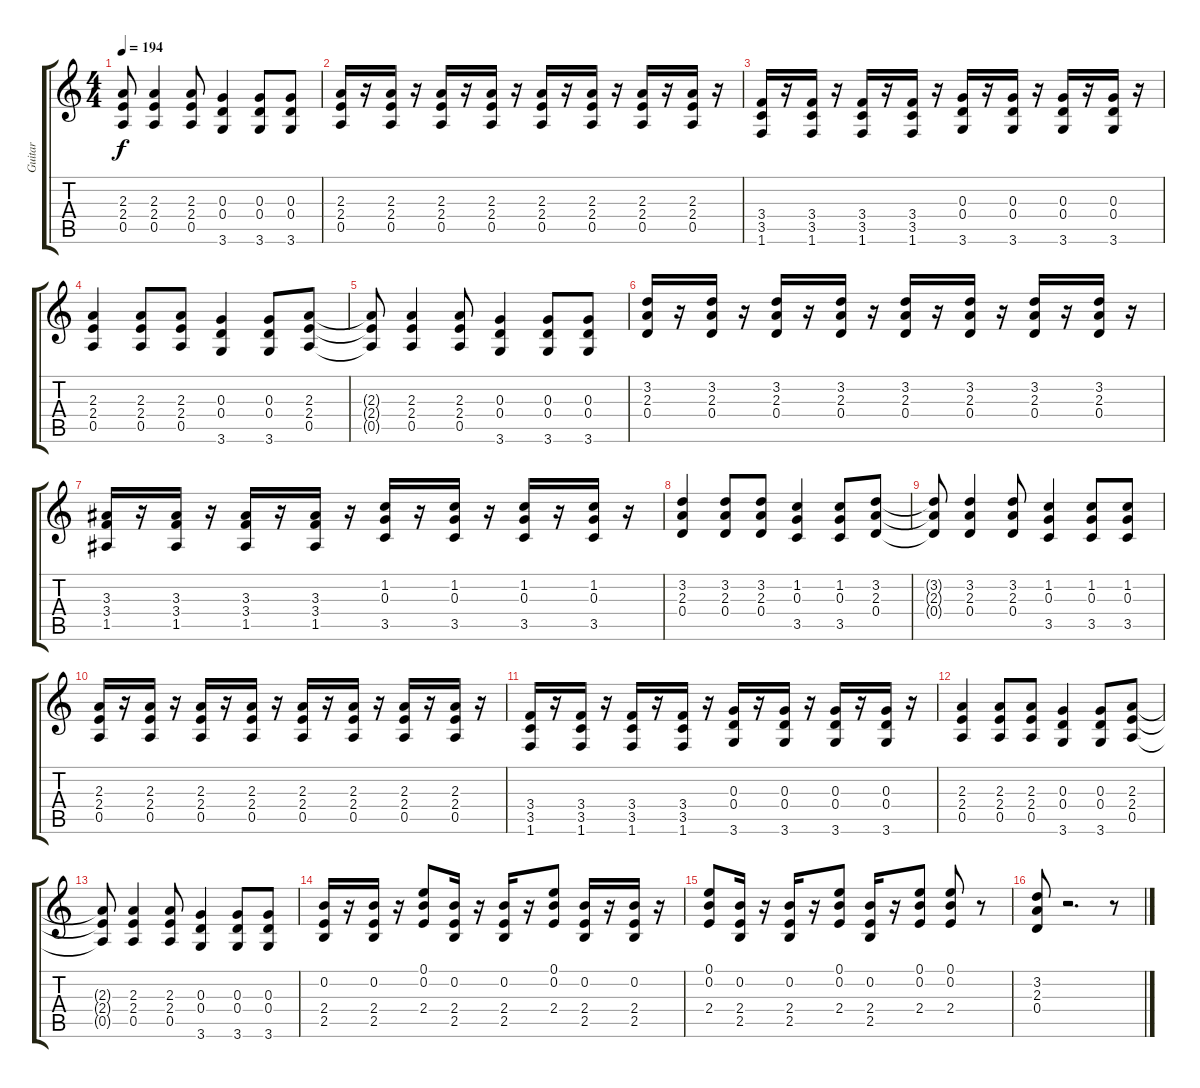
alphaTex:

\track ("Guitar" "Guitar") {instrument distortionguitar}
\staff {score tabs}
\tuning (E4 B3 G3 D3 A2 E2) {hide}
\ts (4 4)
\tempo 194
\clef g2
\ks c
(2.3{t} 2.4{t} 0.5{t}).8{dy f} (2.3 2.4 0.5).4 (2.3 2.4 0.5).8 (0.3 0.4 3.6).4 (0.3 0.4 3.6).8 (0.3 0.4 3.6).8 |
(2.3 2.4 0.5).16 r.16 (2.3 2.4 0.5).16 r.16 (2.3 2.4 0.5).16 r.16 (2.3 2.4 0.5).16 r.16 (2.3 2.4 0.5).16 r.16 (2.3 2.4 0.5).16 r.16 (2.3 2.4 0.5).16 r.16 (2.3 2.4 0.5).16 r.16 |
(3.4 3.5 1.6).16 r.16 (3.4 3.5 1.6).16 r.16 (3.4 3.5 1.6).16 r.16 (3.4 3.5 1.6).16 r.16 (0.3 0.4 3.6).16 r.16 (0.3 0.4 3.6).16 r.16 (0.3 0.4 3.6).16 r.16 (0.3 0.4 3.6).16 r.16 |
(2.3 2.4 0.5).4 (2.3 2.4 0.5).8 (2.3 2.4 0.5).8 (0.3 0.4 3.6).4 (0.3 0.4 3.6).8 (2.3 2.4 0.5).8 |
(2.3{t} 2.4{t} 0.5{t}).8 (2.3 2.4 0.5).4 (2.3 2.4 0.5).8 (0.3 0.4 3.6).4 (0.3 0.4 3.6).8 (0.3 0.4 3.6).8 |
(3.2 2.3 0.4).16 r.16 (3.2 2.3 0.4).16 r.16 (3.2 2.3 0.4).16 r.16 (3.2 2.3 0.4).16 r.16 (3.2 2.3 0.4).16 r.16 (3.2 2.3 0.4).16 r.16 (3.2 2.3 0.4).16 r.16 (3.2 2.3 0.4).16 r.16 |
(3.3 3.4 1.5).16 r.16 (3.3 3.4 1.5).16 r.16 (3.3 3.4 1.5).16 r.16 (3.3 3.4 1.5).16 r.16 (1.2 0.3 3.5).16 r.16 (1.2 0.3 3.5).16 r.16 (1.2 0.3 3.5).16 r.16 (1.2 0.3 3.5).16 r.16 |
(3.2 2.3 0.4).4 (3.2 2.3 0.4).8 (3.2 2.3 0.4).8 (1.2 0.3 3.5).4 (1.2 0.3 3.5).8 (3.2 2.3 0.4).8 |
(3.2{t} 2.3{t} 0.4{t}).8 (3.2 2.3 0.4).4 (3.2 2.3 0.4).8 (1.2 0.3 3.5).4 (1.2 0.3 3.5).8 (1.2 0.3 3.5).8 |
(2.3 2.4 0.5).16 r.16 (2.3 2.4 0.5).16 r.16 (2.3 2.4 0.5).16 r.16 (2.3 2.4 0.5).16 r.16 (2.3 2.4 0.5).16 r.16 (2.3 2.4 0.5).16 r.16 (2.3 2.4 0.5).16 r.16 (2.3 2.4 0.5).16 r.16 |
(3.4 3.5 1.6).16 r.16 (3.4 3.5 1.6).16 r.16 (3.4 3.5 1.6).16 r.16 (3.4 3.5 1.6).16 r.16 (0.3 0.4 3.6).16 r.16 (0.3 0.4 3.6).16 r.16 (0.3 0.4 3.6).16 r.16 (0.3 0.4 3.6).16 r.16 |
(2.3 2.4 0.5).4 (2.3 2.4 0.5).8 (2.3 2.4 0.5).8 (0.3 0.4 3.6).4 (0.3 0.4 3.6).8 (2.3 2.4 0.5).8 |
(2.3{t} 2.4{t} 0.5{t}).8 (2.3 2.4 0.5).4 (2.3 2.4 0.5).8 (0.3 0.4 3.6).4 (0.3 0.4 3.6).8 (0.3 0.4 3.6).8 |
(0.2 2.4 2.5).16 r.16 (0.2 2.4 2.5).16 r.16 (0.1 0.2 2.4).8 (0.2 2.4 2.5).16 r.16 (0.2 2.4 2.5).16 r.16 (0.1 0.2 2.4).8 (0.2 2.4 2.5).16 r.16 (0.2 2.4 2.5).16 r.16 |
(0.1 0.2 2.4).8 (0.2 2.4 2.5).16 r.16 (0.2 2.4 2.5).16 r.16 (0.1 0.2 2.4).8 (0.2 2.4 2.5).16 r.16 (0.1 0.2 2.4).8 (0.1 0.2 2.4).8 r.8 |
(3.2 2.3 0.4).8 r.2{d} r.8
